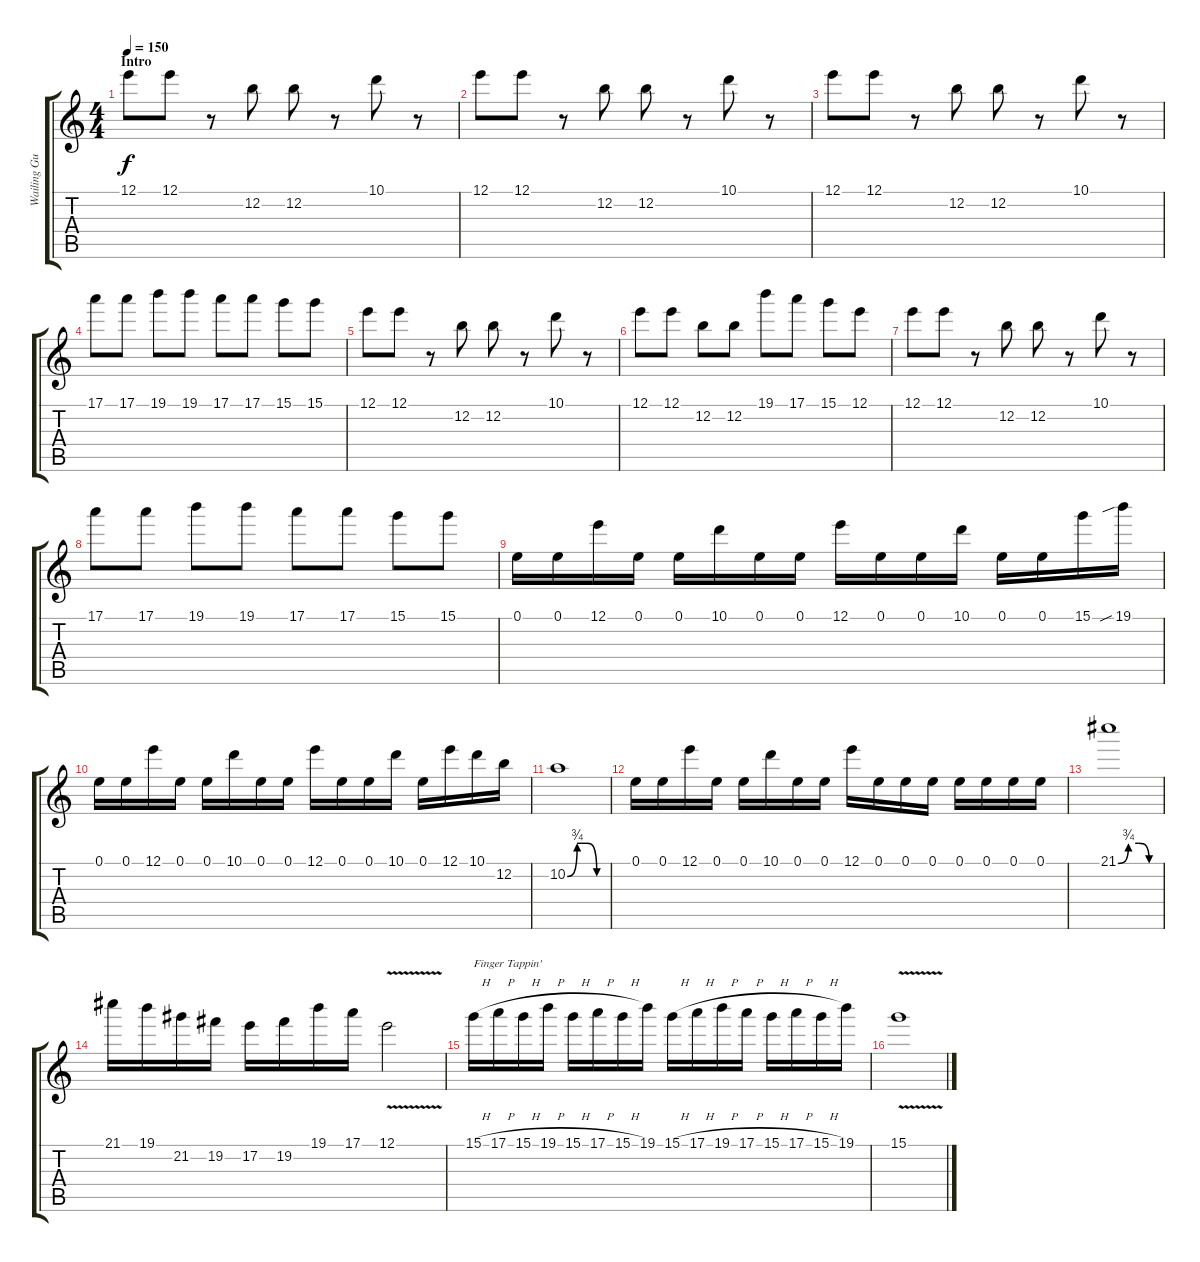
\track ("Wailing Guitar" "Wailing Gu") {instrument overdrivenguitar}
\staff {score tabs}
\tuning (E4 B3 G3 D3 A2 E2) {hide}
\ts (4 4)
\section ("" "Intro")
\tempo 150
\clef g2
\ks c
12.1.8{dy f instrument overdrivenguitar} 12.1.8 r.8 12.2.8 12.2.8 r.8 10.1.8 r.8 |
12.1.8 12.1.8 r.8 12.2.8 12.2.8 r.8 10.1.8 r.8 |
12.1.8 12.1.8 r.8 12.2.8 12.2.8 r.8 10.1.8 r.8 |
17.1.8 17.1.8 19.1.8 19.1.8 17.1.8 17.1.8 15.1.8 15.1.8 |
12.1.8 12.1.8 r.8 12.2.8 12.2.8 r.8 10.1.8 r.8 |
12.1.8 12.1.8 12.2.8 12.2.8 19.1.8 17.1.8 15.1.8 12.1.8 |
12.1.8 12.1.8 r.8 12.2.8 12.2.8 r.8 10.1.8 r.8 |
17.1.8 17.1.8 19.1.8 19.1.8 17.1.8 17.1.8 15.1.8 15.1.8 |
0.1.16 0.1.16 12.1.16 0.1.16 0.1.16 10.1.16 0.1.16 0.1.16 12.1.16 0.1.16 0.1.16 10.1.16 0.1.16 0.1.16 15.1.16 19.1{sib}.16 |
0.1.16 0.1.16 12.1.16 0.1.16 0.1.16 10.1.16 0.1.16 0.1.16 12.1.16 0.1.16 0.1.16 10.1.16 0.1.16 12.1.16 10.1.16 12.2.16 |
10.2{be (custom 0 0 15 3 21 3 30 3 45 0 60 0)}.1 |
0.1.16 0.1.16 12.1.16 0.1.16 0.1.16 10.1.16 0.1.16 0.1.16 12.1.16 0.1.16 0.1.16 0.1.16 0.1.16 0.1.16 0.1.16 0.1.16 |
21.1{be (custom 0 0 15 3 30 3 45 0 60 0)}.1 |
21.1.16 19.1.16 21.2.16 19.2.16 17.2.16 19.2.16 19.1.16 17.1.16 12.1{v}.2 |
15.1{h}.16{txt "Finger Tappin'"} 17.1{h}.16 15.1{h}.16 19.1{h}.16 15.1{h}.16 17.1{h}.16 15.1{h}.16 19.1.16 15.1{h}.16 17.1{h}.16 19.1{h}.16 17.1{h}.16 15.1{h}.16 17.1{h}.16 15.1{h}.16 19.1.16 |
15.1{v}.1
